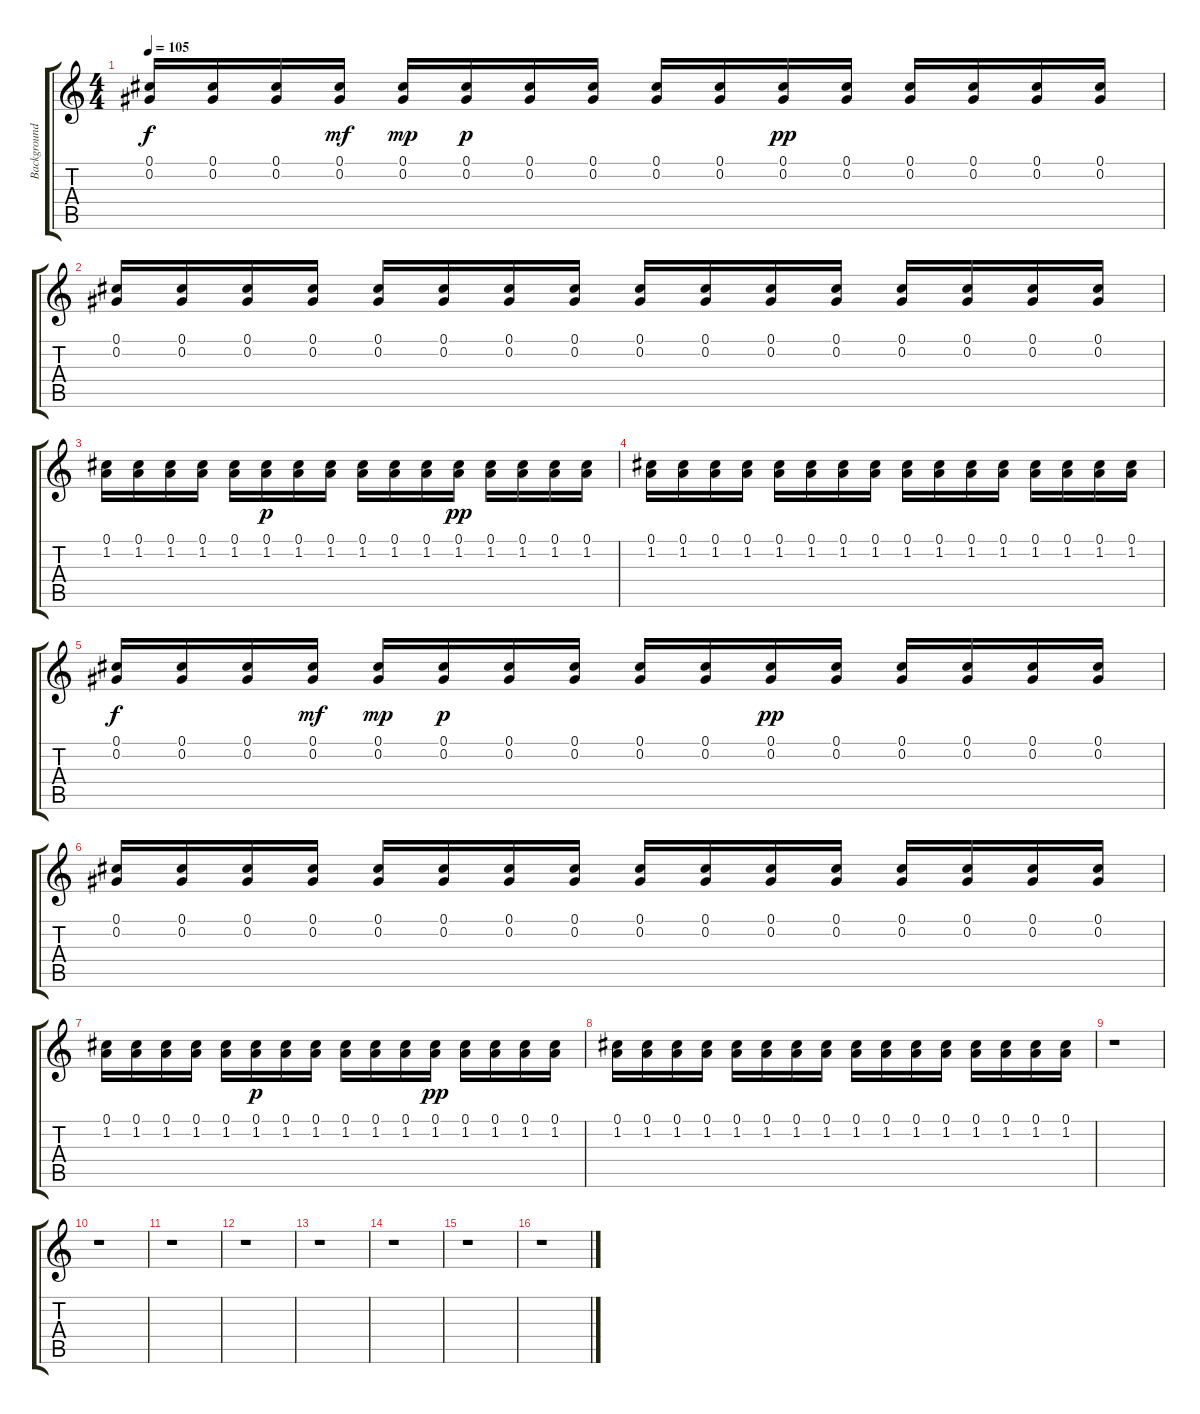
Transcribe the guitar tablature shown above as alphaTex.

\track ("Background Guitar" "Background") {instrument distortionguitar}
\staff {score tabs}
\tuning (Db4 Ab3 E3 B2 Gb2 B1) {hide}
\ts (4 4)
\tempo 105
\clef g2
\ks c
(0.1 0.2).16{dy f} (0.1 0.2).16 (0.1 0.2).16 (0.1 0.2).16{dy mf} (0.1 0.2).16{dy mp} (0.1 0.2).16{dy p} (0.1 0.2).16 (0.1 0.2).16 (0.1 0.2).16 (0.1 0.2).16 (0.1 0.2).16{dy pp} (0.1 0.2).16 (0.1 0.2).16 (0.1 0.2).16 (0.1 0.2).16 (0.1 0.2).16 |
(0.1 0.2).16 (0.1 0.2).16 (0.1 0.2).16 (0.1 0.2).16 (0.1 0.2).16 (0.1 0.2).16 (0.1 0.2).16 (0.1 0.2).16 (0.1 0.2).16 (0.1 0.2).16 (0.1 0.2).16 (0.1 0.2).16 (0.1 0.2).16 (0.1 0.2).16 (0.1 0.2).16 (0.1 0.2).16 |
(0.1 1.2).16 (0.1 1.2).16 (0.1 1.2).16 (0.1 1.2).16 (0.1 1.2).16 (0.1 1.2).16{dy p} (0.1 1.2).16 (0.1 1.2).16 (0.1 1.2).16 (0.1 1.2).16 (0.1 1.2).16 (0.1 1.2).16{dy pp} (0.1 1.2).16 (0.1 1.2).16 (0.1 1.2).16 (0.1 1.2).16 |
(0.1 1.2).16 (0.1 1.2).16 (0.1 1.2).16 (0.1 1.2).16 (0.1 1.2).16 (0.1 1.2).16 (0.1 1.2).16 (0.1 1.2).16 (0.1 1.2).16 (0.1 1.2).16 (0.1 1.2).16 (0.1 1.2).16 (0.1 1.2).16 (0.1 1.2).16 (0.1 1.2).16 (0.1 1.2).16 |
(0.1 0.2).16{dy f} (0.1 0.2).16 (0.1 0.2).16 (0.1 0.2).16{dy mf} (0.1 0.2).16{dy mp} (0.1 0.2).16{dy p} (0.1 0.2).16 (0.1 0.2).16 (0.1 0.2).16 (0.1 0.2).16 (0.1 0.2).16{dy pp} (0.1 0.2).16 (0.1 0.2).16 (0.1 0.2).16 (0.1 0.2).16 (0.1 0.2).16 |
(0.1 0.2).16 (0.1 0.2).16 (0.1 0.2).16 (0.1 0.2).16 (0.1 0.2).16 (0.1 0.2).16 (0.1 0.2).16 (0.1 0.2).16 (0.1 0.2).16 (0.1 0.2).16 (0.1 0.2).16 (0.1 0.2).16 (0.1 0.2).16 (0.1 0.2).16 (0.1 0.2).16 (0.1 0.2).16 |
(0.1 1.2).16 (0.1 1.2).16 (0.1 1.2).16 (0.1 1.2).16 (0.1 1.2).16 (0.1 1.2).16{dy p} (0.1 1.2).16 (0.1 1.2).16 (0.1 1.2).16 (0.1 1.2).16 (0.1 1.2).16 (0.1 1.2).16{dy pp} (0.1 1.2).16 (0.1 1.2).16 (0.1 1.2).16 (0.1 1.2).16 |
(0.1 1.2).16 (0.1 1.2).16 (0.1 1.2).16 (0.1 1.2).16 (0.1 1.2).16 (0.1 1.2).16 (0.1 1.2).16 (0.1 1.2).16 (0.1 1.2).16 (0.1 1.2).16 (0.1 1.2).16 (0.1 1.2).16 (0.1 1.2).16 (0.1 1.2).16 (0.1 1.2).16 (0.1 1.2).16 |
r.1 |
r.1 |
r.1 |
r.1 |
r.1 |
r.1 |
r.1 |
r.1
